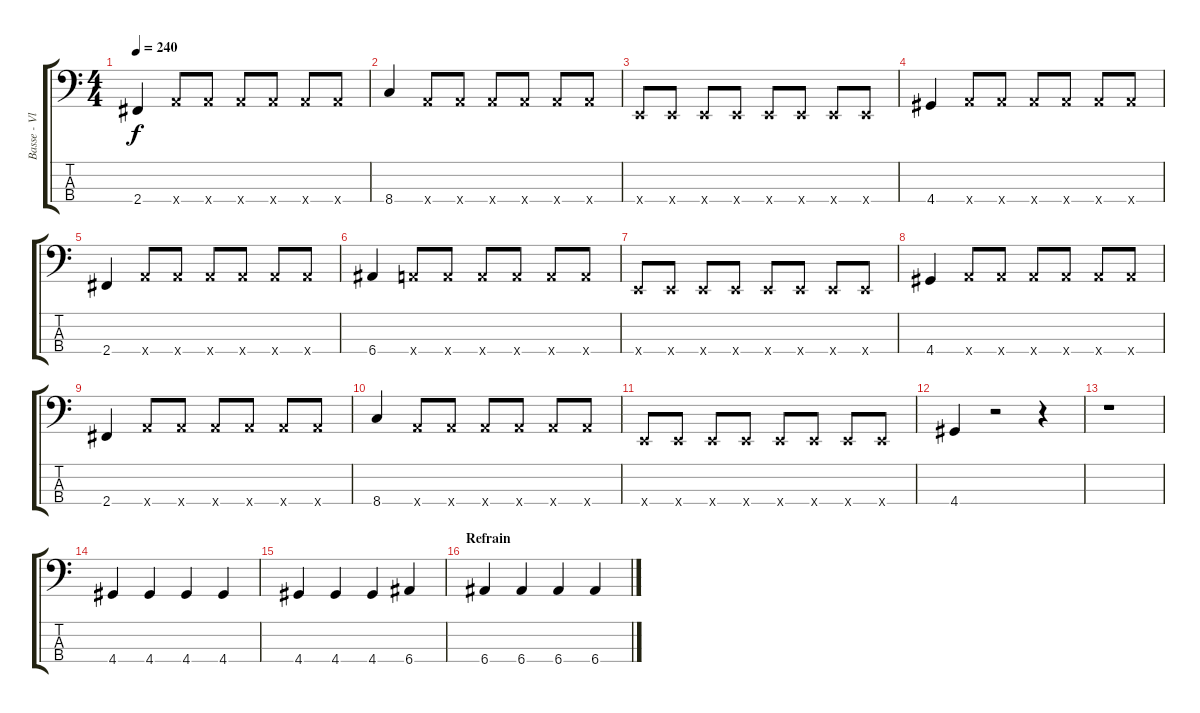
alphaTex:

\track ("Basse - Vlad" "Basse - Vl") {instrument electricbassfinger}
\staff {score tabs}
\tuning (G2 D2 A1 E1) {hide}
\ts (4 4)
\tempo 240
\clef f4
\ks c
2.4.4{dy f} 5.4{x}.8 5.4{x}.8 5.4{x}.8 5.4{x}.8 5.4{x}.8 5.4{x}.8 |
8.4.4 5.4{x}.8 5.4{x}.8 5.4{x}.8 5.4{x}.8 5.4{x}.8 5.4{x}.8 |
0.4{x}.8 0.4{x}.8 0.4{x}.8 0.4{x}.8 0.4{x}.8 0.4{x}.8 0.4{x}.8 0.4{x}.8 |
4.4.4 5.4{x}.8 5.4{x}.8 5.4{x}.8 5.4{x}.8 5.4{x}.8 5.4{x}.8 |
2.4.4 5.4{x}.8 5.4{x}.8 5.4{x}.8 5.4{x}.8 5.4{x}.8 5.4{x}.8 |
6.4.4 5.4{x}.8 5.4{x}.8 5.4{x}.8 5.4{x}.8 5.4{x}.8 5.4{x}.8 |
0.4{x}.8 0.4{x}.8 0.4{x}.8 0.4{x}.8 0.4{x}.8 0.4{x}.8 0.4{x}.8 0.4{x}.8 |
4.4.4 5.4{x}.8 5.4{x}.8 5.4{x}.8 5.4{x}.8 5.4{x}.8 5.4{x}.8 |
2.4.4 5.4{x}.8 5.4{x}.8 5.4{x}.8 5.4{x}.8 5.4{x}.8 5.4{x}.8 |
8.4.4 5.4{x}.8 5.4{x}.8 5.4{x}.8 5.4{x}.8 5.4{x}.8 5.4{x}.8 |
0.4{x}.8 0.4{x}.8 0.4{x}.8 0.4{x}.8 0.4{x}.8 0.4{x}.8 0.4{x}.8 0.4{x}.8 |
4.4.4 r.2 r.4 |
r.1 |
4.4.4 4.4.4 4.4.4 4.4.4 |
4.4.4 4.4.4 4.4.4 6.4.4 |
\section ("" "Refrain")
6.4.4 6.4.4 6.4.4 6.4.4
